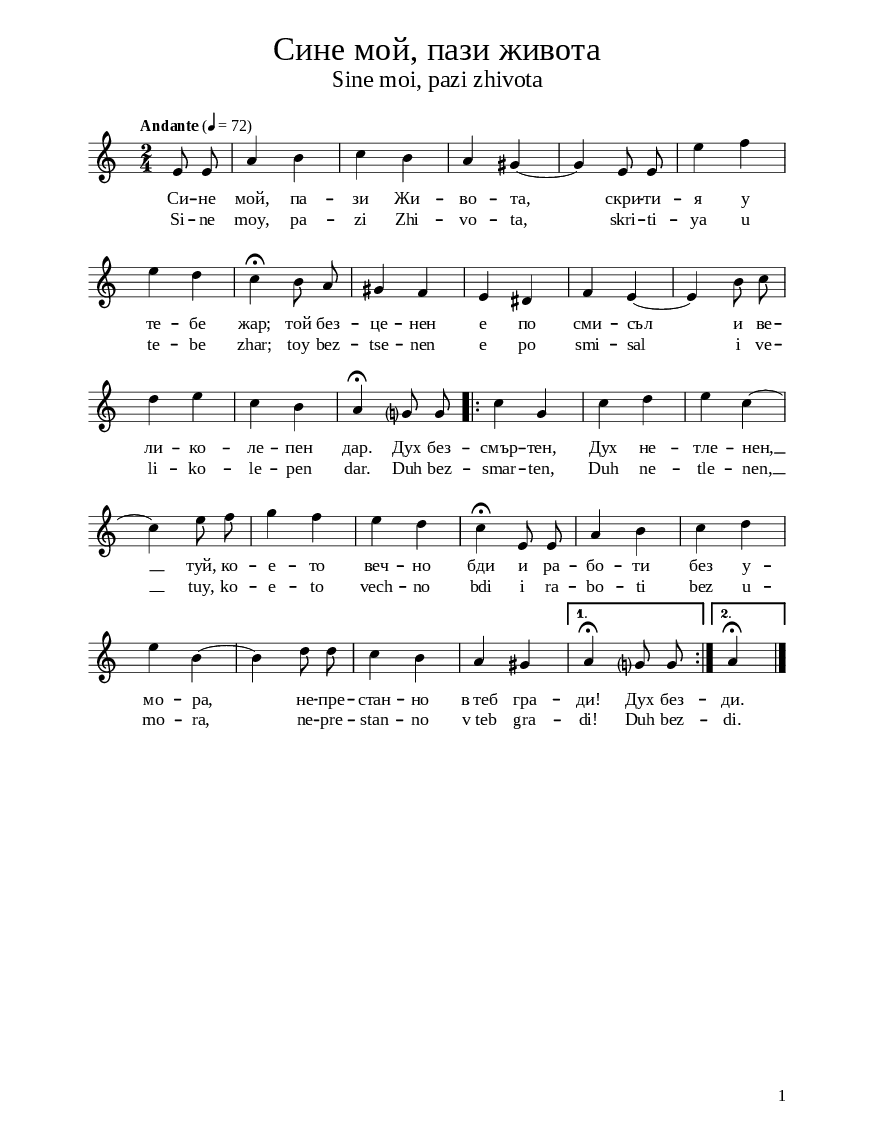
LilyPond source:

\version "2.24.0"

% include paper part and global functions
\include "include/globals.ily"

"rightBraces045" = \markup {
  \column {
    % repeat braces
    \translate #'(0 . -13.5 )
    \right-brace #44

    \translate #'(0 . -15.4 )
    \right-brace #44
  }
  \column {
    % repeat numbers
    \translate #'(0 . -13.9 )
    2

    \translate #'(0 . -19.8 )
    2
  }
}

\bookpart {
  \label #'ref045
  \tocItem \markup "Сине мой, пази живота – Sine moi, pazi zhivota"
  \include "include/bookpart-paper.ily"
  \score {
    \include "include/score-layout.ily"

    \new Voice \absolute  {
      \clef treble
      \key a \minor
      \time 2/4
      \tempoFunc "Andante" 4 "72"
      \autoBeamOff
      \partial 4


      e'8 e'8 | a'4 b' | c''4 b' | a'4 gis' ~ | gis'4 e'8 e' | e''4 f'' \break |

      e''4 d'' |  c''4 \fermata b'8 a' |  gis'4 f' | e'4 dis' |  f'4 e' ~ |  e'4 b'8 c'' \break |

      d''4 e'' |  c''4 b' | a'4 \fermata g'?8 g' \repeat volta 2 {
        |  c''4 g' |  c''4 d'' | e''4 c'' ~ \break |

        c''4 e''8 f'' | g''4 f'' | e''4 d'' | c''4 \fermata e'8 e' | a'4 b' | c''4 d'' \break |

        e''4 b' ~ | b'4 d''8 d'' c''4 b' | a'4 gis' |
      } \alternative { { a'4 \fermata g'?8 g'  } { a'4\fermata } } \bar "|."
    }

    \addlyrics {
      Си -- не мой, па -- зи Жи -- во -- та, скри -- ти -- я у
      те -- бе жар; той без -- це -- нен е по сми -- съл и ве --
      ли -- ко -- ле -- пен дар. Дух без -- смър -- тен, Дух не -- тле -- нен, __
      туй, ко -- е -- то веч -- но бди и ра -- бо -- ти без у --
      мо -- ра, не -- пре -- стан -- но в_теб гра -- ди! Дух без -- ди.
    }

    \addlyrics {
      Si -- ne moy, pa -- zi Zhi -- vo -- ta, skri -- ti -- ya u
      te -- be zhar; toy bez -- tse -- nen e po smi -- sal i ve --
      li -- ko -- le -- pen dar. Duh bez -- smar -- ten, Duh ne -- tle -- nen, __
      tuy, ko -- e -- to vech -- no bdi i ra -- bo -- ti bez u --
      mo -- ra, ne -- pre -- stan -- no v_teb gra -- di! Duh bez -- di.
    }
    \header {
      title = \titleFunc "Сине мой, пази живота" "Sine moi, pazi zhivota"
    }

    \midi{}

  } % score

  \markup \fontsize #bgCoupletFontSize {
    \hspace #1
    \override #`(baseline-skip . ,bgCoupletBaselineSkip)
    \column {
      \vspace #0.3

      \line { 2. Ти си тоз Живот реален, }

      \line {   "   " синко, себе си познай! }

      \line {   "   " Твойта сила е голяма, }

      \line {   "   " дните твои нямат край. }

      \line {   "   " Ти създаваш всеки подтик, }

      \line {   "   " благородния стремеж,}

      \line {   "   " идеалите високи}

      \line {   "   " и красивия копнеж.}
      \vspace #0.2

      \line {   3. Тази плът ти е одежда,}

      \line {   "   " а Земята — школен чин;}

      \line {   "   " ти живееш и се учиш,}

      \line {   "   " като малък Божи Син.}

      \line {   "   " Дързост, мили мой Животе,}

      \line {   "   " с теб е Божата Любов!}

      \line {   "   " Тя зове те все нагоре —}

      \line {   "   " в съвършенство и свят Нов.}
    }\"rightBraces045"

    \hspace #5
    \override #`(baseline-skip . ,bgCoupletBaselineSkip)
    \column {
      \vspace #0.3
      \line { 2. Ti si toz Zhivot realen, }
      \line {   "   " sinko, sebe si poznay! }

      \line {   "   " Tvoyta sila e golyama, }

      \line {   "   " dnite tvoi nyamat kray. }

      \line {   "   " Ti sazdavash vseki podtik, }

      \line {   "   " blagorodniya stremezh,}

      \line {   "   " idealite visoki}

      \line {   "   " i krasiviya kopnezh.}

      \vspace #0.2

      \line {   3. Tazi plat ti e odezhda,}

      \line {   "   " a Zemyata — shkolen chin;}

      \line {   "   " ti zhiveesh i se uchish,}

      \line {   "   " kato malak Bozhi Sin.}

      \line {   "   " Darzost, mili moy Zhivote,}

      \line {   "   " s teb e Bozhata Lyubov!}

      \line {   "   " Tya zove te vse nagore —}

      \line {   "   " v savarshenstvo i Svyat Nov.}
    } \"rightBraces045" %column
  } % markup

  % include foreign translation(s) of the song
  \version "2.24.0"

\markup \fill-line { \fontsize #deTitleFontSize "Mein Sohn, bewahre das Leben" }
\markup \null
\markup \null
\markup \fontsize #deCoupletFontSize {
  \hspace #10
  \override #`(baseline-skip . ,deCoupletBaselineSkip)

  \column {

    \line {  1. Mein Sohn, bewahre das Leben, }

    \line { "   "die in dir verborgene Glut. }

    \line { "   "Es ist seinem Sinn nach kostbar}

    \line { "   "und ein herrliches Geschenk! }

    \line { "   "Unsterblicher, unvergänglicher Geist,}

    \line { "   "der, der ewig wacht }

    \line { "   "und unermüdlich arbeitet,}

    \line { "   "unaufhörlich in dir erschafft.}
    \line { "   " }

    \line { 2. Du bist dieses wirkliche Leben; }

    \line { "   "Sohn, erkenne dich! }

    \line { "   "Deine Kraft ist groß,}

    \line { "   "deine Tage haben kein Ende. }

    \line { "   "Du erschaffst jede Regung, }

    \line { "   "das edle Streben, }

    \line { "   "die hohen Ideale }

    \line { "   "und die schöne Sehnsucht.}
    \line { "   " }

    \line { 3. Dieses Fleisch ist dein Gewand,}

    \line { "   "und die Erde eine Schulbank.}

    \line { "   "Du lebst und lernst, }

    \line { "   "wie ein kleiner Sohn Gottes. }

    \line { "   "Kühnheit, mein liebes Leben,}

    \line { "   "mit dir ist die göttliche Liebe! }

    \line { "   "Sie ruft dich immer nach oben}

    \line { "   "in die Vollkommenheit und in die neue Welt.}
  }
}


} % bookpart
